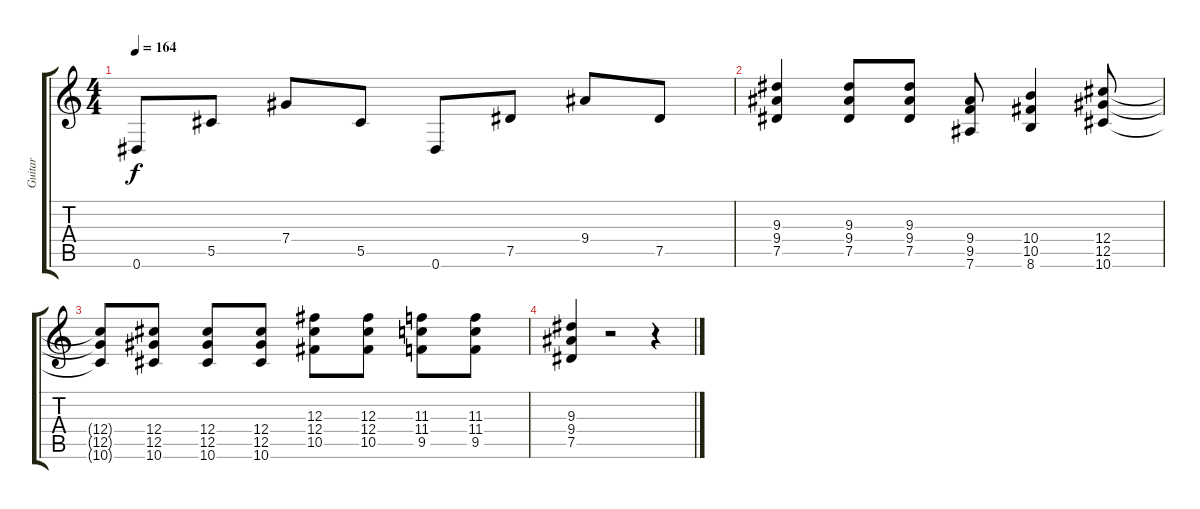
\track ("Guitar" "Guitar") {instrument overdrivenguitar}
\staff {score tabs}
\tuning (Eb4 Bb3 Gb3 Db3 Ab2 Eb2) {hide}
\ts (4 4)
\tempo 164
\clef g2
\ks c
0.6.8{dy f} 5.5.8 7.4.8 5.5.8 0.6.8 7.5.8 9.4.8 7.5.8 |
(9.3 9.4 7.5).4 (9.3 9.4 7.5).8 (9.3 9.4 7.5).8 (9.4 9.5 7.6).8 (10.4 10.5 8.6).4 (12.4 12.5 10.6).8 |
(12.4{t} 12.5{t} 10.6{t}).8 (12.4 12.5 10.6).8 (12.4 12.5 10.6).8 (12.4 12.5 10.6).8 (12.3 12.4 10.5).8 (12.3 12.4 10.5).8 (11.3 11.4 9.5).8 (11.3 11.4 9.5).8 |
(9.3 9.4 7.5).4 r.2 r.4
